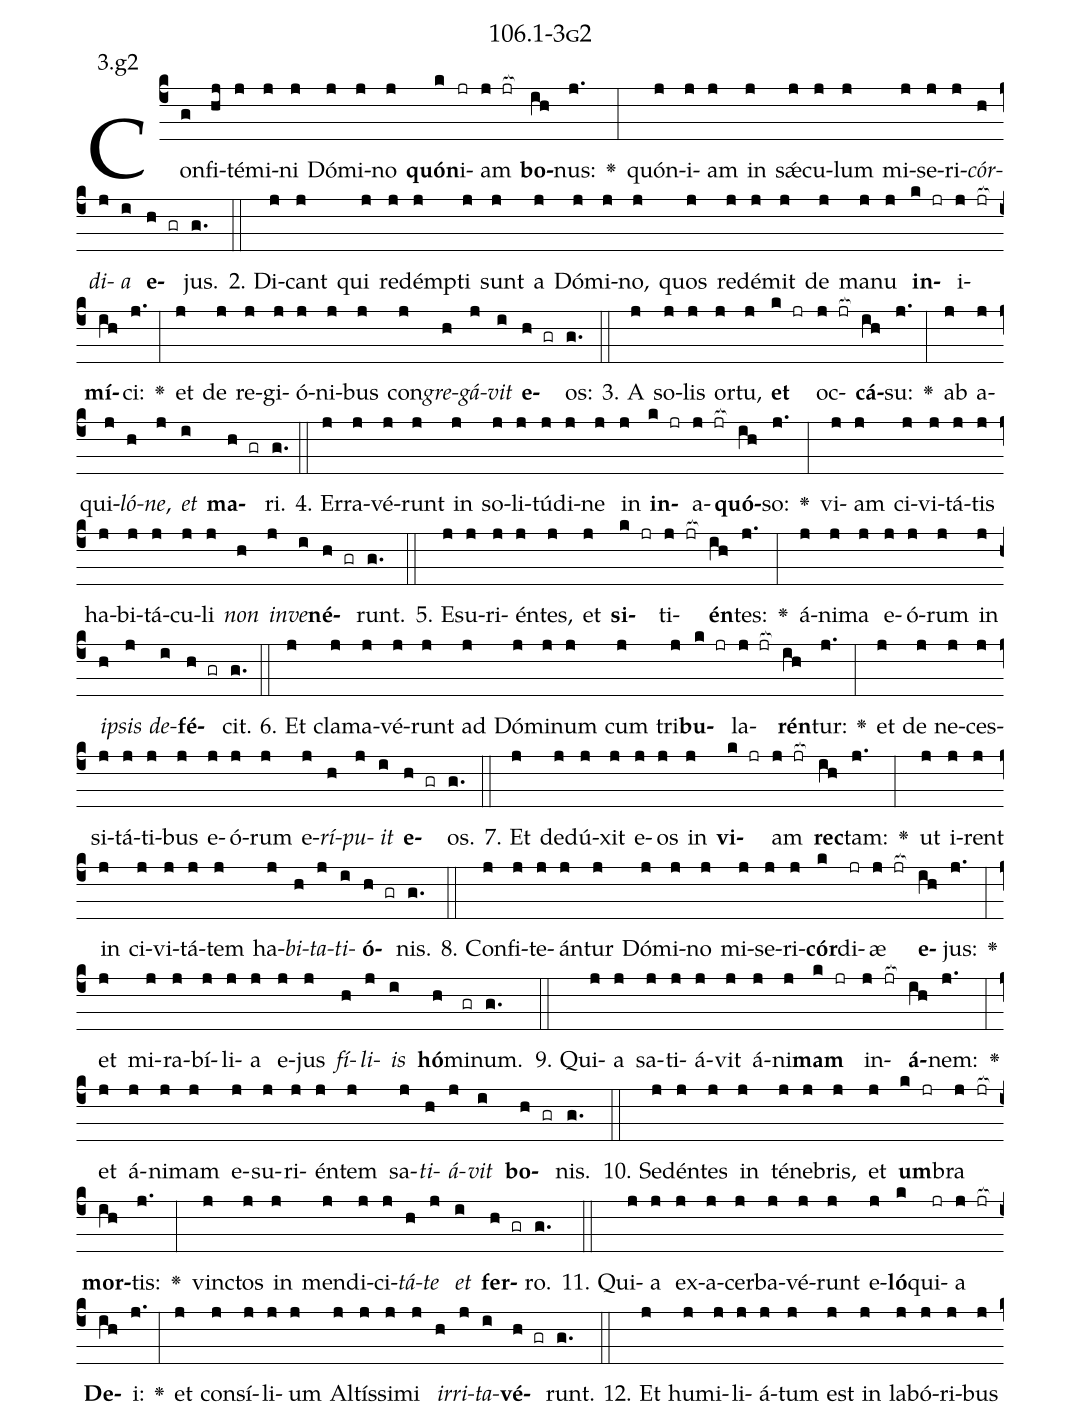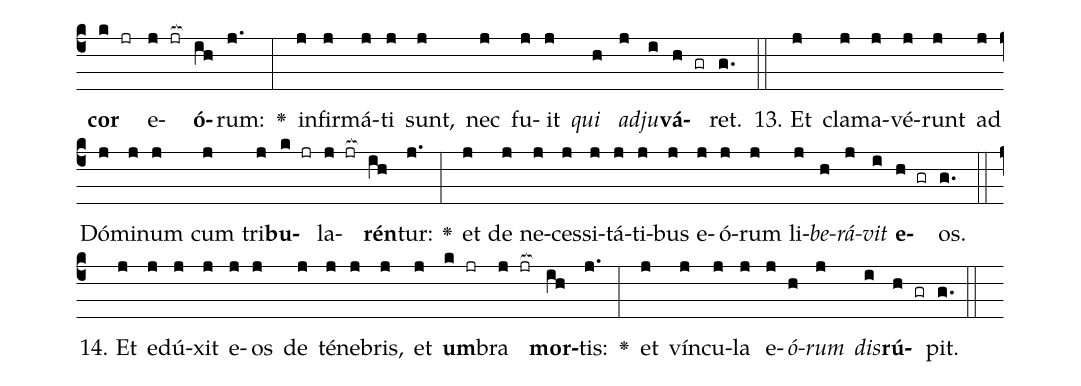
name: 106.1-3g2;
annotation: 3.g2;
%%
(c4)Con(g)fi(hj)té(j)mi(j)ni(j) Dó(j)mi(j)no(j) <b>quón</b>(k)i(jr)am(j jr[ocb:1{]) <b>bo</b>(ih[ocb:0}])nus:(j.) <v>\greheightstar</v>(:) quón(j)i(j)am(j) in(j) sǽ(j)cu(j)lum(j) mi(j)se(j)ri(j)<i>cór</i>(h)<i>di</i>(j)<i>a</i>(i) <b>e</b>(h gr)jus.(g.) (::)
2. Di(j)cant(j) qui(j) red(j)émp(j)ti(j) sunt(j) a(j) Dó(j)mi(j)no,(j) quos(j) red(j)é(j)mit(j) de(j) ma(j)nu(j) <b>in</b>(k jr)i(j jr[ocb:1{])<b>mí</b>(ih[ocb:0}])ci:(j.) <v>\greheightstar</v>(:) et(j) de(j) re(j)gi(j)ó(j)ni(j)bus(j) con(j)<i>gre</i>(h)<i>gá</i>(j)<i>vit</i>(i) <b>e</b>(h gr)os:(g.) (::)
3. A(j) so(j)lis(j) or(j)tu,(j) <b>et</b>(k jr) oc(j jr[ocb:1{])<b>cá</b>(ih[ocb:0}])su:(j.) <v>\greheightstar</v>(:) ab(j) a(j)qui(j)<i>ló</i>(h)<i>ne</i>,(j) <i>et</i>(i) <b>ma</b>(h gr)ri.(g.) (::)
4. Er(j)ra(j)vé(j)runt(j) in(j) so(j)li(j)tú(j)di(j)ne(j) in(j) <b>in</b>(k jr)a(j jr[ocb:1{])<b>quó</b>(ih[ocb:0}])so:(j.) <v>\greheightstar</v>(:) vi(j)am(j) ci(j)vi(j)tá(j)tis(j) ha(j)bi(j)tá(j)cu(j)li(j) <i>non</i>(h) <i>in</i>(j)<i>ve</i>(i)<b>né</b>(h gr)runt.(g.) (::)
5. E(j)su(j)ri(j)én(j)tes,(j) et(j) <b>si</b>(k jr)ti(j jr[ocb:1{])<b>én</b>(ih[ocb:0}])tes:(j.) <v>\greheightstar</v>(:) á(j)ni(j)ma(j) e(j)ó(j)rum(j) in(j) <i>ip</i>(h)<i>sis</i>(j) <i>de</i>(i)<b>fé</b>(h gr)cit.(g.) (::)
6. Et(j) cla(j)ma(j)vé(j)runt(j) ad(j) Dó(j)mi(j)num(j) cum(j) tri(j)<b>bu</b>(k jr)la(j jr[ocb:1{])<b>rén</b>(ih[ocb:0}])tur:(j.) <v>\greheightstar</v>(:) et(j) de(j) ne(j)ces(j)si(j)tá(j)ti(j)bus(j) e(j)ó(j)rum(j) e(j)<i>rí</i>(h)<i>pu</i>(j)<i>it</i>(i) <b>e</b>(h gr)os.(g.) (::)
7. Et(j) de(j)dú(j)xit(j) e(j)os(j) in(j) <b>vi</b>(k jr)am(j jr[ocb:1{]) <b>rec</b>(ih[ocb:0}])tam:(j.) <v>\greheightstar</v>(:) ut(j) i(j)rent(j) in(j) ci(j)vi(j)tá(j)tem(j) ha(j)<i>bi</i>(h)<i>ta</i>(j)<i>ti</i>(i)<b>ó</b>(h gr)nis.(g.) (::)
8. Con(j)fi(j)te(j)án(j)tur(j) Dó(j)mi(j)no(j) mi(j)se(j)ri(j)<b>cór</b>(k)di(jr)æ(j jr[ocb:1{]) <b>e</b>(ih[ocb:0}])jus:(j.) <v>\greheightstar</v>(:) et(j) mi(j)ra(j)bí(j)li(j)a(j) e(j)jus(j) <i>fí</i>(h)<i>li</i>(j)<i>is</i>(i) <b>hó</b>(h)mi(gr)num.(g.) (::)
9. Qui(j)a(j) sa(j)ti(j)á(j)vit(j) á(j)ni(j)<b>mam</b>(k jr) in(j jr[ocb:1{])<b>á</b>(ih[ocb:0}])nem:(j.) <v>\greheightstar</v>(:) et(j) á(j)ni(j)mam(j) e(j)su(j)ri(j)én(j)tem(j) sa(j)<i>ti</i>(h)<i>á</i>(j)<i>vit</i>(i) <b>bo</b>(h gr)nis.(g.) (::)
10. Se(j)dén(j)tes(j) in(j) té(j)ne(j)bris,(j) et(j) <b>um</b>(k jr)bra(j jr[ocb:1{]) <b>mor</b>(ih[ocb:0}])tis:(j.) <v>\greheightstar</v>(:) vinc(j)tos(j) in(j) men(j)di(j)ci(j)<i>tá</i>(h)<i>te</i>(j) <i>et</i>(i) <b>fer</b>(h gr)ro.(g.) (::)
11. Qui(j)a(j) ex(j)a(j)cer(j)ba(j)vé(j)runt(j) e(j)<b>ló</b>(k)qui(jr)a(j jr[ocb:1{]) <b>De</b>(ih[ocb:0}])i:(j.) <v>\greheightstar</v>(:) et(j) con(j)sí(j)li(j)um(j) Al(j)tís(j)si(j)mi(j) <i>ir</i>(h)<i>ri</i>(j)<i>ta</i>(i)<b>vé</b>(h gr)runt.(g.) (::)
12. Et(j) hu(j)mi(j)li(j)á(j)tum(j) est(j) in(j) la(j)bó(j)ri(j)bus(j) <b>cor</b>(k jr) e(j jr[ocb:1{])<b>ó</b>(ih[ocb:0}])rum:(j.) <v>\greheightstar</v>(:) in(j)fir(j)má(j)ti(j) sunt,(j) nec(j) fu(j)it(j) <i>qui</i>(h) <i>ad</i>(j)<i>ju</i>(i)<b>vá</b>(h gr)ret.(g.) (::)
13. Et(j) cla(j)ma(j)vé(j)runt(j) ad(j) Dó(j)mi(j)num(j) cum(j) tri(j)<b>bu</b>(k jr)la(j jr[ocb:1{])<b>rén</b>(ih[ocb:0}])tur:(j.) <v>\greheightstar</v>(:) et(j) de(j) ne(j)ces(j)si(j)tá(j)ti(j)bus(j) e(j)ó(j)rum(j) li(j)<i>be</i>(h)<i>rá</i>(j)<i>vit</i>(i) <b>e</b>(h gr)os.(g.) (::)
14. Et(j) e(j)dú(j)xit(j) e(j)os(j) de(j) té(j)ne(j)bris,(j) et(j) <b>um</b>(k jr)bra(j jr[ocb:1{]) <b>mor</b>(ih[ocb:0}])tis:(j.) <v>\greheightstar</v>(:) et(j) vín(j)cu(j)la(j) e(j)<i>ó</i>(h)<i>rum</i>(j) <i>dis</i>(i)<b>rú</b>(h gr)pit.(g.) (::)
